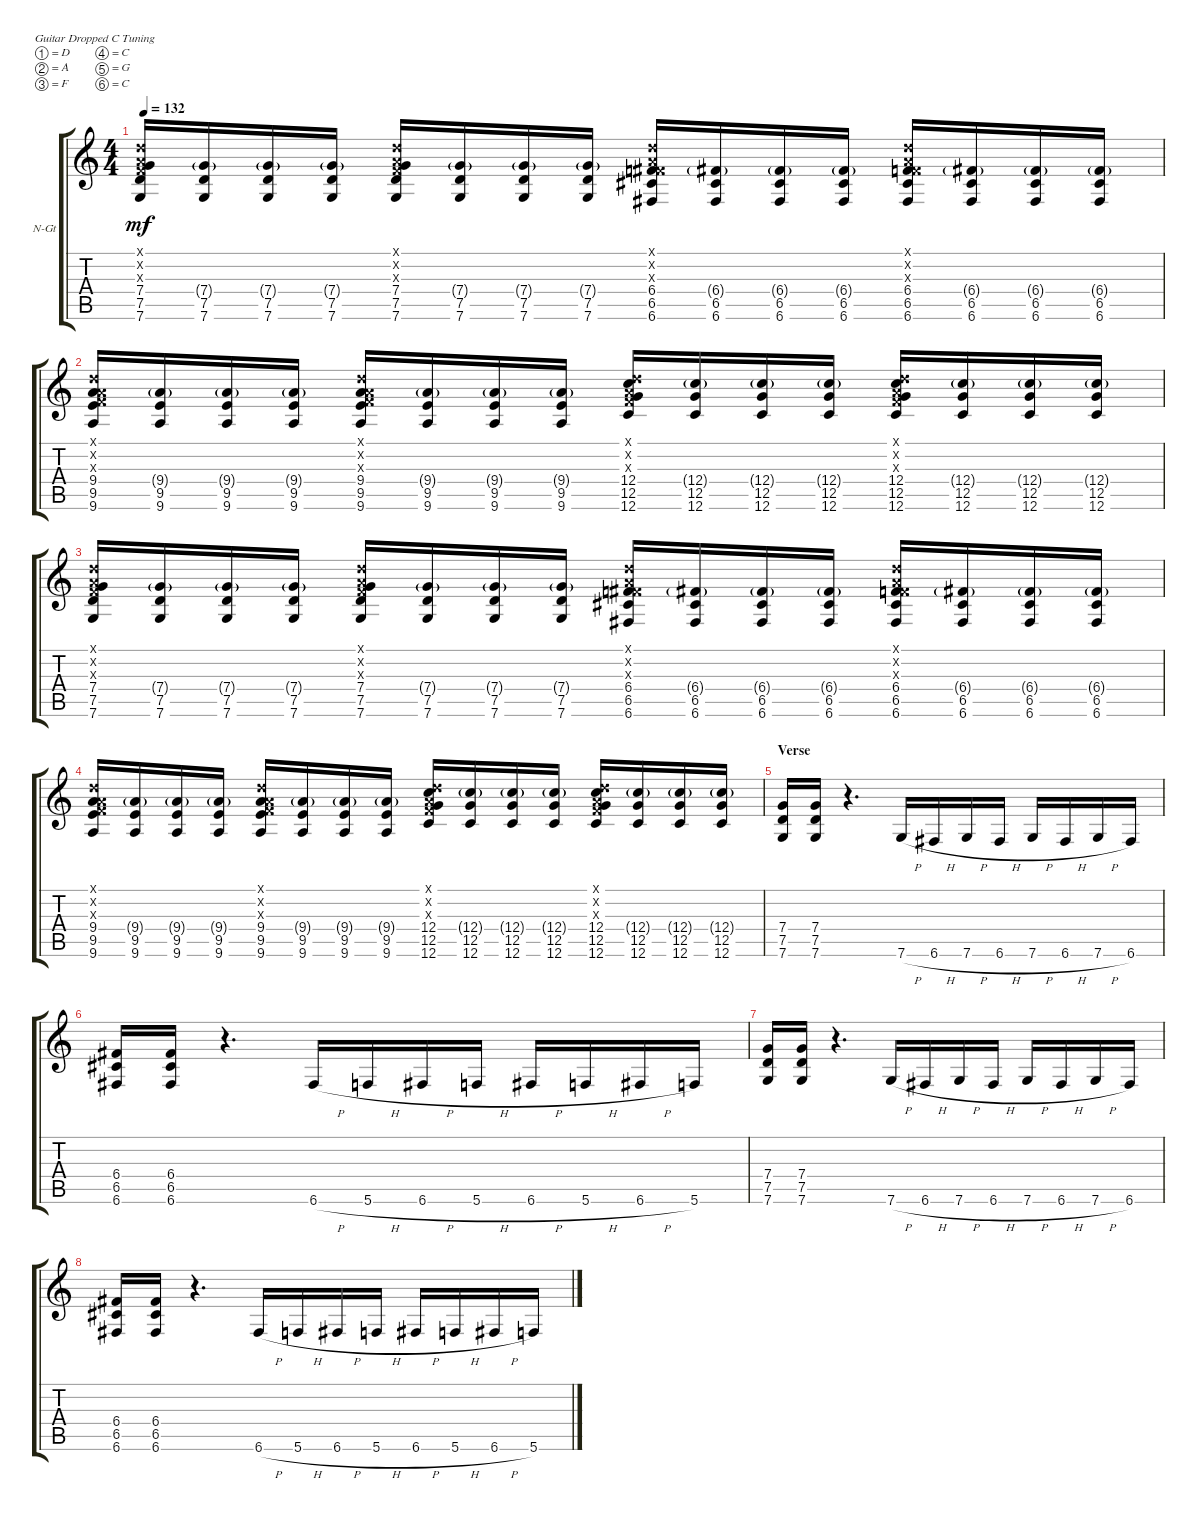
\defaultSystemsLayout 4
\bracketExtendMode groupsimilarinstruments
\firstSystemTrackNameOrientation horizontal
\otherSystemsTrackNameOrientation horizontal
\track ("Nylon Guitar" "N-Gt") {instrument acousticguitarnylon}
\staff {score tabs}
\tuning (D4 A3 F3 C3 G2 C2)
\ts (4 4)
\tempo 132
\clef g2
\scale
0.445459
\ks c
(7.6 7.5 7.4 0.1{x} 0.2{x} 0.3{x}).16{dy mf} (7.4{g} 7.5 7.6).16 (7.6 7.5 7.4{g}).16 (7.4{g} 7.5 7.6).16 (7.6 7.5 7.4 0.3{x} 0.2{x} 0.1{x}).16 (7.4{g} 7.5 7.6).16 (7.6 7.5 7.4{g}).16 (7.4{g} 7.5 7.6).16 (6.6 6.5 6.4 0.1{x} 0.2{x} 0.3{x}).16 (6.4{g} 6.5 6.6).16 (6.6 6.5 6.4{g}).16 (6.4{g} 6.5 6.6).16 (6.6 6.5 6.4 0.3{x} 0.2{x} 0.1{x}).16 (6.4{g} 6.5 6.6).16 (6.6 6.5 6.4{g}).16 (6.4{g} 6.5 6.6).16 |
\scale
0.434994 (9.6 9.5 9.4 0.1{x} 0.2{x} 0.3{x}).16 (9.6 9.5 9.4{g}).16 (9.6 9.5 9.4{g}).16 (9.6 9.5 9.4{g}).16 (9.6 9.5 9.4 0.3{x} 0.2{x} 0.1{x}).16 (9.6 9.5 9.4{g}).16 (9.6 9.5 9.4{g}).16 (9.6 9.5 9.4{g}).16 (12.4 12.6 12.5 0.1{x} 0.2{x} 0.3{x}).16 (12.4{g} 12.5 12.6).16 (12.4{g} 12.6 12.5).16 (12.4{g} 12.5 12.6).16 (12.4 12.6 12.5 0.3{x} 0.2{x} 0.1{x}).16 (12.4{g} 12.5 12.6).16 (12.4{g} 12.6 12.5).16 (12.4{g} 12.5 12.6).16 |
\scale
0.497315 (7.6 7.5 7.4 0.1{x} 0.2{x} 0.3{x}).16 (7.4{g} 7.5 7.6).16 (7.6 7.5 7.4{g}).16 (7.4{g} 7.5 7.6).16 (7.6 7.5 7.4 0.3{x} 0.2{x} 0.1{x}).16 (7.4{g} 7.5 7.6).16 (7.6 7.5 7.4{g}).16 (7.4{g} 7.5 7.6).16 (6.6 6.5 6.4 0.1{x} 0.2{x} 0.3{x}).16 (6.4{g} 6.5 6.6).16 (6.6 6.5 6.4{g}).16 (6.4{g} 6.5 6.6).16 (6.6 6.5 6.4 0.3{x} 0.2{x} 0.1{x}).16 (6.4{g} 6.5 6.6).16 (6.6 6.5 6.4{g}).16 (6.4{g} 6.5 6.6).16 |
(9.6 9.5 9.4 0.1{x} 0.2{x} 0.3{x}).16 (9.6 9.5 9.4{g}).16 (9.6 9.5 9.4{g}).16 (9.6 9.5 9.4{g}).16 (9.6 9.5 9.4 0.3{x} 0.2{x} 0.1{x}).16 (9.6 9.5 9.4{g}).16 (9.6 9.5 9.4{g}).16 (9.6 9.5 9.4{g}).16 (12.4 12.6 12.5 0.1{x} 0.2{x} 0.3{x}).16 (12.4{g} 12.5 12.6).16 (12.4{g} 12.6 12.5).16 (12.4{g} 12.5 12.6).16 (12.4 12.6 12.5 0.3{x} 0.2{x} 0.1{x}).16 (12.4{g} 12.5 12.6).16 (12.4{g} 12.6 12.5).16 (12.4{g} 12.5 12.6).16 |
\section ("" "Verse")
(7.6 7.5 7.4).16 (7.4 7.5 7.6).16 r.4{d} 7.6{h}.16 6.6{h}.16 7.6{h}.16 6.6{h}.16 7.6{h}.16 6.6{h}.16 7.6{h}.16 6.6.16 |
(6.6 6.5 6.4).16 (6.4 6.5 6.6).16 r.4{d} 6.6{h}.16 5.6{h}.16 6.6{h}.16 5.6{h}.16 6.6{h}.16 5.6{h}.16 6.6{h}.16 5.6.16 |
(7.6 7.5 7.4).16 (7.4 7.5 7.6).16 r.4{d} 7.6{h}.16 6.6{h}.16 7.6{h}.16 6.6{h}.16 7.6{h}.16 6.6{h}.16 7.6{h}.16 6.6.16 |
(6.6 6.5 6.4).16 (6.4 6.5 6.6).16 r.4{d} 6.6{h}.16 5.6{h}.16 6.6{h}.16 5.6{h}.16 6.6{h}.16 5.6{h}.16 6.6{h}.16 5.6.16
